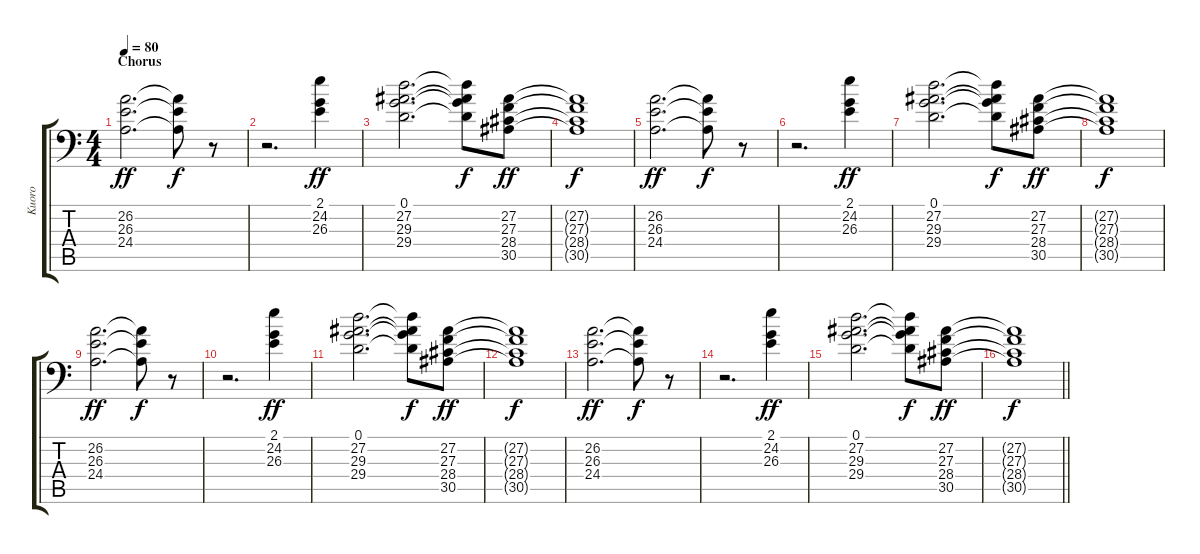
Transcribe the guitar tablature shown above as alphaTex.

\track ("Kuoro" "Kuoro") {instrument pad4choir}
\staff {score tabs}
\tuning (D5 G2 D2 A1 E1 B0) {hide}
\ts (4 4)
\section ("" "Chorus")
\tempo 80
\clef f4
\ks c
(26.2 26.3 24.4).2{d dy ff} (26.2{t} 26.3{t} 24.4{t}).8{dy f} r.8 |
r.2{d} (2.1 24.2 26.3).4{dy ff} |
(0.1 27.2 29.3 29.4).2{d} (0.1{t} 27.2{t} 29.3{t} 29.4{t}).8{dy f} (27.2 27.3 28.4 30.5).8{dy ff} |
(27.2{t} 27.3{t} 28.4{t} 30.5{t}).1{dy f} |
(26.2 26.3 24.4).2{d dy ff} (26.2{t} 26.3{t} 24.4{t}).8{dy f} r.8 |
r.2{d} (2.1 24.2 26.3).4{dy ff} |
(0.1 27.2 29.3 29.4).2{d} (0.1{t} 27.2{t} 29.3{t} 29.4{t}).8{dy f} (27.2 27.3 28.4 30.5).8{dy ff} |
(27.2{t} 27.3{t} 28.4{t} 30.5{t}).1{dy f} |
(26.2 26.3 24.4).2{d dy ff} (26.2{t} 26.3{t} 24.4{t}).8{dy f} r.8 |
r.2{d} (2.1 24.2 26.3).4{dy ff} |
(0.1 27.2 29.3 29.4).2{d} (0.1{t} 27.2{t} 29.3{t} 29.4{t}).8{dy f} (27.2 27.3 28.4 30.5).8{dy ff} |
(27.2{t} 27.3{t} 28.4{t} 30.5{t}).1{dy f} |
(26.2 26.3 24.4).2{d dy ff} (26.2{t} 26.3{t} 24.4{t}).8{dy f} r.8 |
r.2{d} (2.1 24.2 26.3).4{dy ff} |
(0.1 27.2 29.3 29.4).2{d} (0.1{t} 27.2{t} 29.3{t} 29.4{t}).8{dy f} (27.2 27.3 28.4 30.5).8{dy ff} |
\barLineRight lightlight
(27.2{t} 27.3{t} 28.4{t} 30.5{t}).1{dy f}
